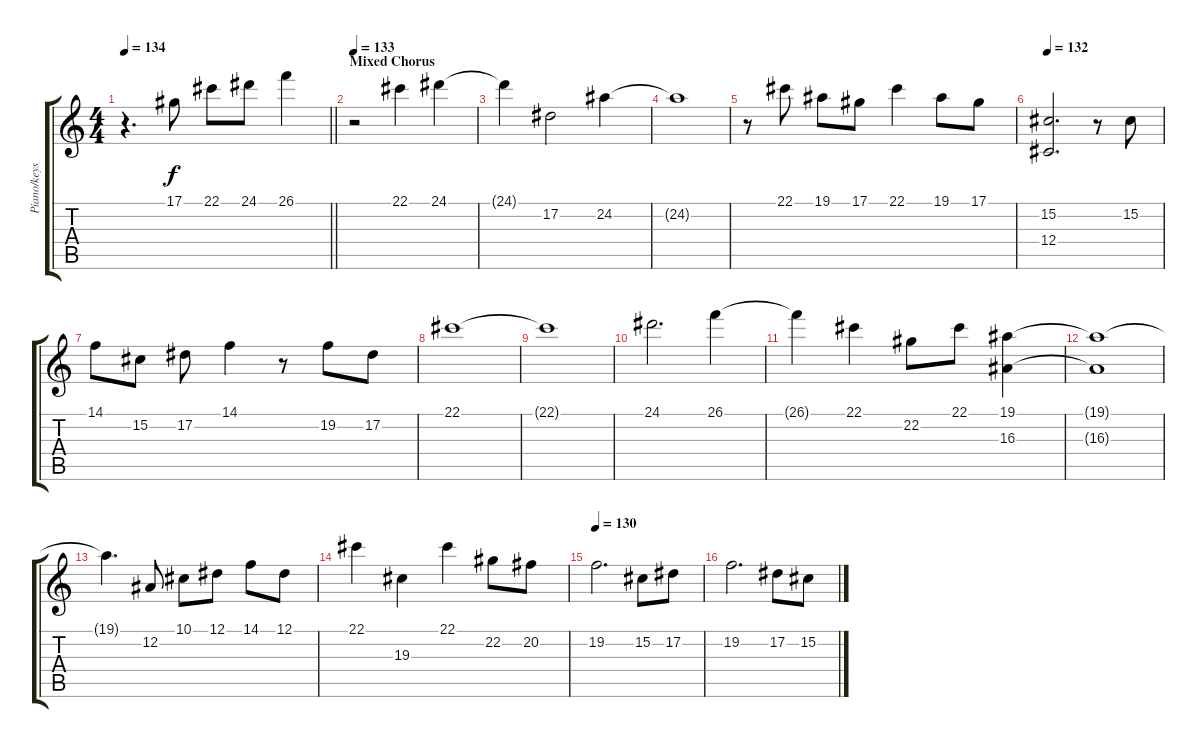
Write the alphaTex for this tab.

\track ("Piano/keys" "Piano/keys") {instrument brightacousticpiano}
\staff {score tabs}
\tuning (Eb4 Bb3 Gb3 Db3 Ab2 Db2) {hide}
\ts (4 4)
\tempo 134
\clef g2
\barLineRight lightlight
\ks c
r.4{d dy f} 17.1.8 22.1.8 24.1.8 26.1.4 |
\section ("" "Mixed Chorus")
\tempo 133
r.2 22.1.4 24.1.4 |
24.1{t}.4 17.2.2 24.2.4 |
24.2{t}.1 |
r.8 22.1.8 19.1.8 17.1.8 22.1.4 19.1.8 17.1.8 |
\tempo 132
(15.2 12.4).2{d} r.8 15.2.8 |
14.1.8 15.2.8 17.2.8 14.1.4 r.8 19.2.8 17.2.8 |
22.1.1 |
22.1{t}.1 |
24.1.2{d} 26.1.4 |
26.1{t}.4 22.1.4 22.2.8 22.1.8 (19.1 16.3).4 |
(19.1{t} 16.3{t}).1 |
19.1{t}.4{d} 12.2.8 10.1.8 12.1.8 14.1.8 12.1.8 |
22.1.4 19.3.4 22.1.4 22.2.8 20.2.8 |
\tempo 130
19.2.2{d} 15.2.8 17.2.8 |
19.2.2{d} 17.2.8 15.2.8
